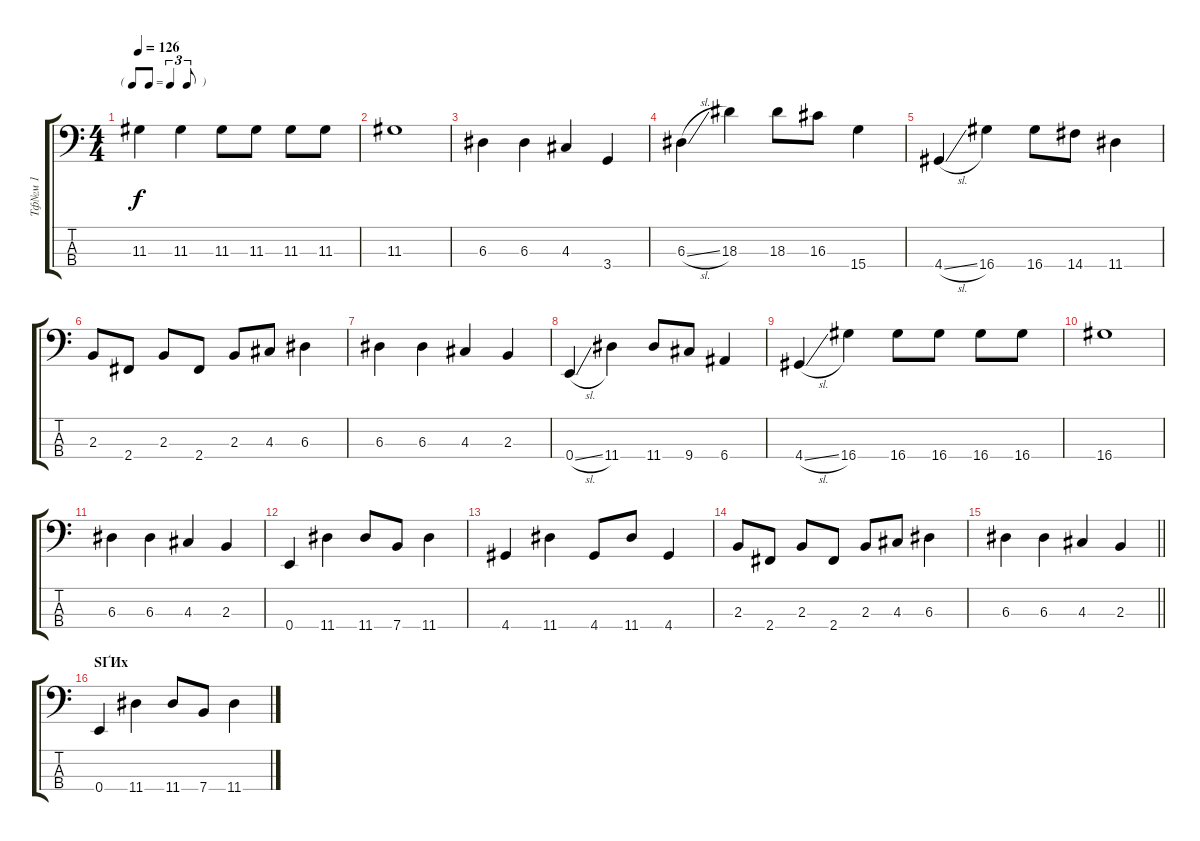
\track ("Тф№м 1" "Тф№м 1") {instrument electricbassfinger}
\staff {score tabs}
\tuning (G2 D2 A1 E1) {hide}
\ts (4 4)
\tf triplet8th
\tempo 126
\clef f4
\ks c
11.3.4{dy f} 11.3.4 11.3.8 11.3.8 11.3.8 11.3.8 |
11.3.1 |
6.3.4 6.3.4 4.3.4 3.4.4 |
6.3{sl}.4 18.3.4 18.3.8 16.3.8 15.4.4 |
4.4{sl}.4 16.4.4 16.4.8 14.4.8 11.4.4 |
2.3.8 2.4.8 2.3.8 2.4.8 2.3.8 4.3.8 6.3.4 |
6.3.4 6.3.4 4.3.4 2.3.4 |
0.4{sl}.4 11.4.4 11.4.8 9.4.8 6.4.4 |
4.4{sl}.4 16.4.4 16.4.8 16.4.8 16.4.8 16.4.8 |
16.4.1 |
6.3.4 6.3.4 4.3.4 2.3.4 |
0.4.4 11.4.4 11.4.8 7.4.8 11.4.4 |
4.4.4 11.4.4 4.4.8 11.4.8 4.4.4 |
2.3.8 2.4.8 2.3.8 2.4.8 2.3.8 4.3.8 6.3.4 |
\barLineRight lightlight
6.3.4 6.3.4 4.3.4 2.3.4 |
\section ("" "ЅҐИх")
0.4.4 11.4.4 11.4.8 7.4.8 11.4.4
